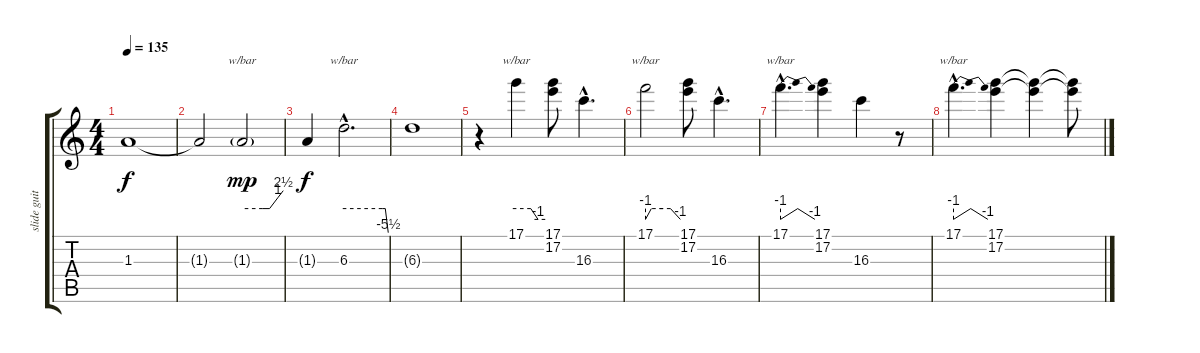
\track ("slide guitar" "slide guit") {instrument overdrivenguitar}
\staff {score tabs}
\tuning (D4 B3 Ab3 D3 B2 G2) {hide}
\ts (4 4)
\tempo 135
\clef g2
\ks c
1.3.1{dy f} |
1.3{t}.2 1.3{g}.2{tbe (custom default 0 0 30 0 40 0 52 4 60 10) dy mp} |
1.3{t}.4{dy f} 6.3{hac}.2{d tbe (custom default 0 0 52 0 56 0 60 -22) volume 5} |
6.3{t}.1 |
r.4 17.1.4{tbe (custom default 0 0 30 0 45 -4 60 -4)} (17.1 17.2).8 16.3{hac}.4{d} |
17.1.2{tbe (custom default 0 -4 10 0 30 0 43 0 60 -4)} (17.1 17.2).8 16.3{hac}.4{d} |
17.1{hac}.4{d tbe (dip default 0 -4 10 0 43 0 60 -4) volume 0} (17.1 17.2).4 16.3.4 r.8 |
17.1{hac}.4{d tbe (dip default 0 -4 10 0 43 0 60 -4)} (17.1 17.2).4 (17.1{t} 17.2{t}).4 (17.1{t} 17.2{t}).8
